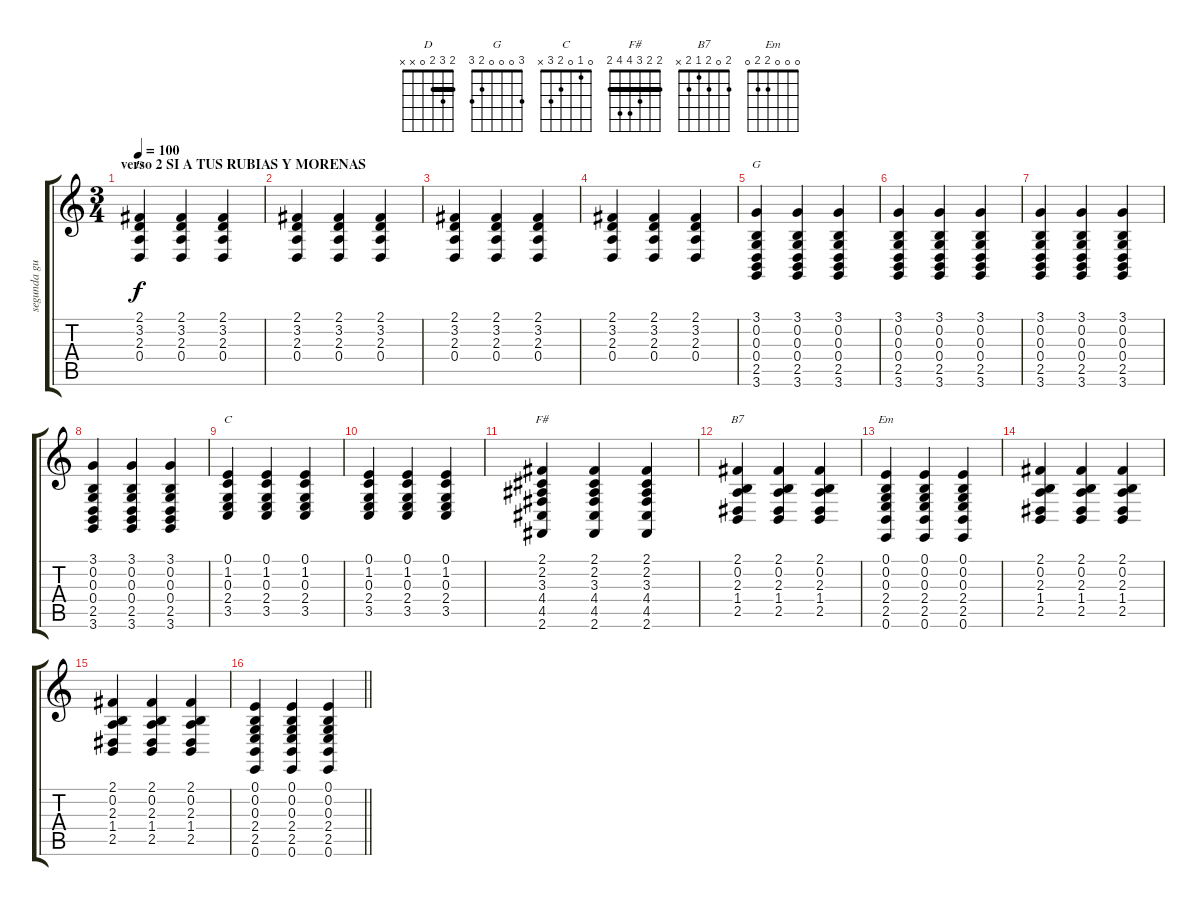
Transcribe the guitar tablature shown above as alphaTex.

\track ("segunda guitarra" "segunda gu") {instrument acousticgrandpiano}
\staff {score tabs}
\tuning (E4 B3 G3 D3 A2 E2) {hide}
\chord ("D" 2 3 2 0 x x) {barre 2}
\chord ("G" 3 0 0 0 2 3)
\chord ("C" 0 1 0 2 3 x)
\chord ("F#" 2 2 3 4 4 2) {barre 2}
\chord ("B7" 2 0 2 1 2 x)
\chord ("Em" 0 0 0 2 2 0)
\ts (3 4)
\section ("" "verso 2 SI A TUS RUBIAS Y MORENAS")
\tempo 100
\clef g2
\ks c
(2.1 3.2 2.3 0.4).4{ch "D" dy f} (2.1 3.2 2.3 0.4).4 (2.1 3.2 2.3 0.4).4 |
(2.1 3.2 2.3 0.4).4 (2.1 3.2 2.3 0.4).4 (2.1 3.2 2.3 0.4).4 |
(2.1 3.2 2.3 0.4).4 (2.1 3.2 2.3 0.4).4 (2.1 3.2 2.3 0.4).4 |
(2.1 3.2 2.3 0.4).4 (2.1 3.2 2.3 0.4).4 (2.1 3.2 2.3 0.4).4 |
(3.1 0.2 0.3 0.4 2.5 3.6).4{ch "G"} (3.1 0.2 0.3 0.4 2.5 3.6).4 (3.1 0.2 0.3 0.4 2.5 3.6).4 |
(3.1 0.2 0.3 0.4 2.5 3.6).4 (3.1 0.2 0.3 0.4 2.5 3.6).4 (3.1 0.2 0.3 0.4 2.5 3.6).4 |
(3.1 0.2 0.3 0.4 2.5 3.6).4 (3.1 0.2 0.3 0.4 2.5 3.6).4 (3.1 0.2 0.3 0.4 2.5 3.6).4 |
(3.1 0.2 0.3 0.4 2.5 3.6).4 (3.1 0.2 0.3 0.4 2.5 3.6).4 (3.1 0.2 0.3 0.4 2.5 3.6).4 |
(0.1 1.2 0.3 2.4 3.5).4{ch "C"} (0.1 1.2 0.3 2.4 3.5).4 (0.1 1.2 0.3 2.4 3.5).4 |
(0.1 1.2 0.3 2.4 3.5).4 (0.1 1.2 0.3 2.4 3.5).4 (0.1 1.2 0.3 2.4 3.5).4 |
(2.1 2.2 3.3 4.4 4.5 2.6).4{ch "F#"} (2.1 2.2 3.3 4.4 4.5 2.6).4 (2.1 2.2 3.3 4.4 4.5 2.6).4 |
(2.1 0.2 2.3 1.4 2.5).4{ch "B7"} (2.1 0.2 2.3 1.4 2.5).4 (2.1 0.2 2.3 1.4 2.5).4 |
(0.1 0.2 0.3 2.4 2.5 0.6).4{ch "Em"} (0.1 0.2 0.3 2.4 2.5 0.6).4 (0.1 0.2 0.3 2.4 2.5 0.6).4 |
(2.1 0.2 2.3 1.4 2.5).4 (2.1 0.2 2.3 1.4 2.5).4 (2.1 0.2 2.3 1.4 2.5).4 |
(2.1 0.2 2.3 1.4 2.5).4 (2.1 0.2 2.3 1.4 2.5).4 (2.1 0.2 2.3 1.4 2.5).4 |
\barLineRight lightlight
(0.1 0.2 0.3 2.4 2.5 0.6).4 (0.1 0.2 0.3 2.4 2.5 0.6).4 (0.1 0.2 0.3 2.4 2.5 0.6).4
